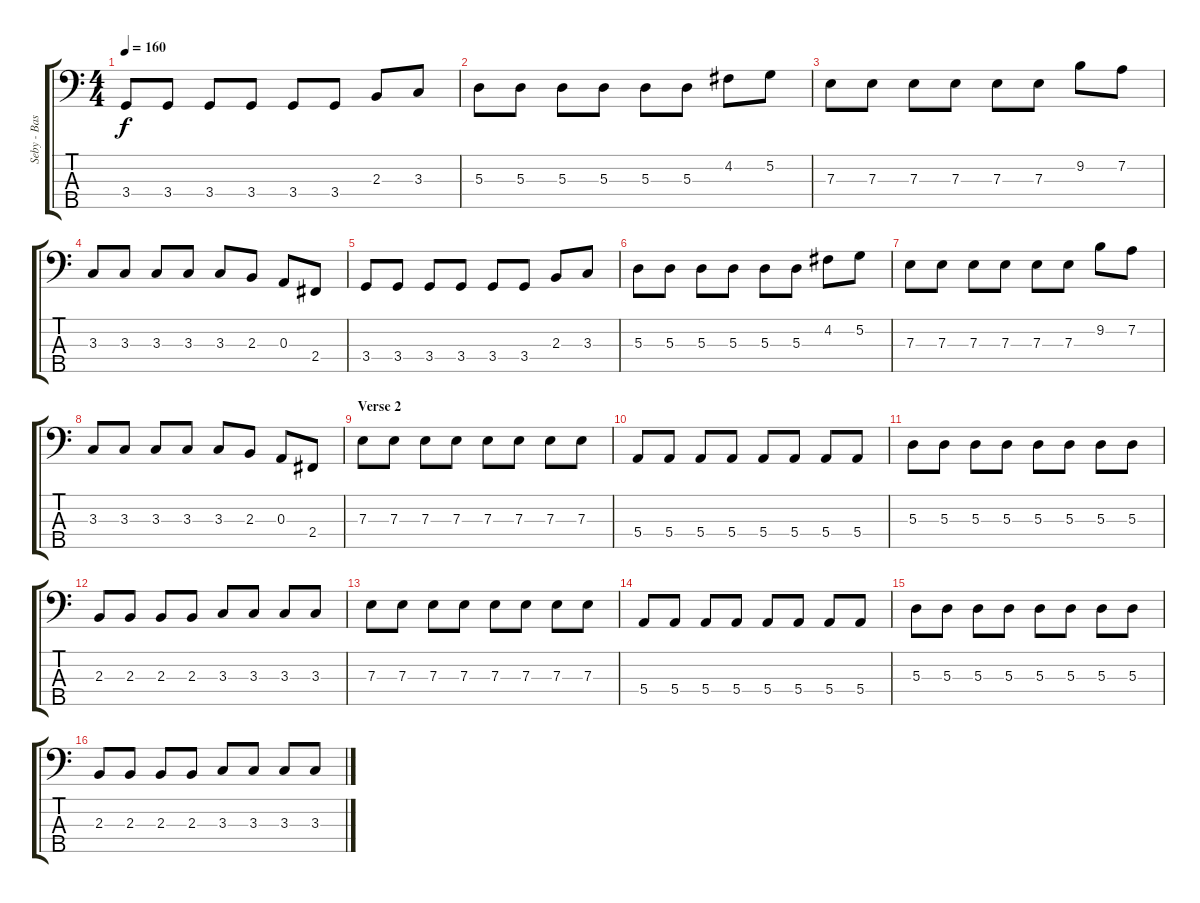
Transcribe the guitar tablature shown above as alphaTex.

\track ("Seby - Bass" "Seby - Bas") {instrument electricbasspick}
\staff {score tabs}
\tuning (G2 D2 A1 E1 B0) {hide}
\ts (4 4)
\tempo 160
\clef f4
\ks c
3.4.8{dy f} 3.4.8 3.4.8 3.4.8 3.4.8 3.4.8 2.3.8 3.3.8 |
5.3.8 5.3.8 5.3.8 5.3.8 5.3.8 5.3.8 4.2.8 5.2.8 |
7.3.8 7.3.8 7.3.8 7.3.8 7.3.8 7.3.8 9.2.8 7.2.8 |
3.3.8 3.3.8 3.3.8 3.3.8 3.3.8 2.3.8 0.3.8 2.4.8 |
3.4.8 3.4.8 3.4.8 3.4.8 3.4.8 3.4.8 2.3.8 3.3.8 |
5.3.8 5.3.8 5.3.8 5.3.8 5.3.8 5.3.8 4.2.8 5.2.8 |
7.3.8 7.3.8 7.3.8 7.3.8 7.3.8 7.3.8 9.2.8 7.2.8 |
3.3.8 3.3.8 3.3.8 3.3.8 3.3.8 2.3.8 0.3.8 2.4.8 |
\section ("" "Verse 2")
7.3.8 7.3.8 7.3.8 7.3.8 7.3.8 7.3.8 7.3.8 7.3.8 |
5.4.8 5.4.8 5.4.8 5.4.8 5.4.8 5.4.8 5.4.8 5.4.8 |
5.3.8 5.3.8 5.3.8 5.3.8 5.3.8 5.3.8 5.3.8 5.3.8 |
2.3.8 2.3.8 2.3.8 2.3.8 3.3.8 3.3.8 3.3.8 3.3.8 |
7.3.8 7.3.8 7.3.8 7.3.8 7.3.8 7.3.8 7.3.8 7.3.8 |
5.4.8 5.4.8 5.4.8 5.4.8 5.4.8 5.4.8 5.4.8 5.4.8 |
5.3.8 5.3.8 5.3.8 5.3.8 5.3.8 5.3.8 5.3.8 5.3.8 |
2.3.8 2.3.8 2.3.8 2.3.8 3.3.8 3.3.8 3.3.8 3.3.8
